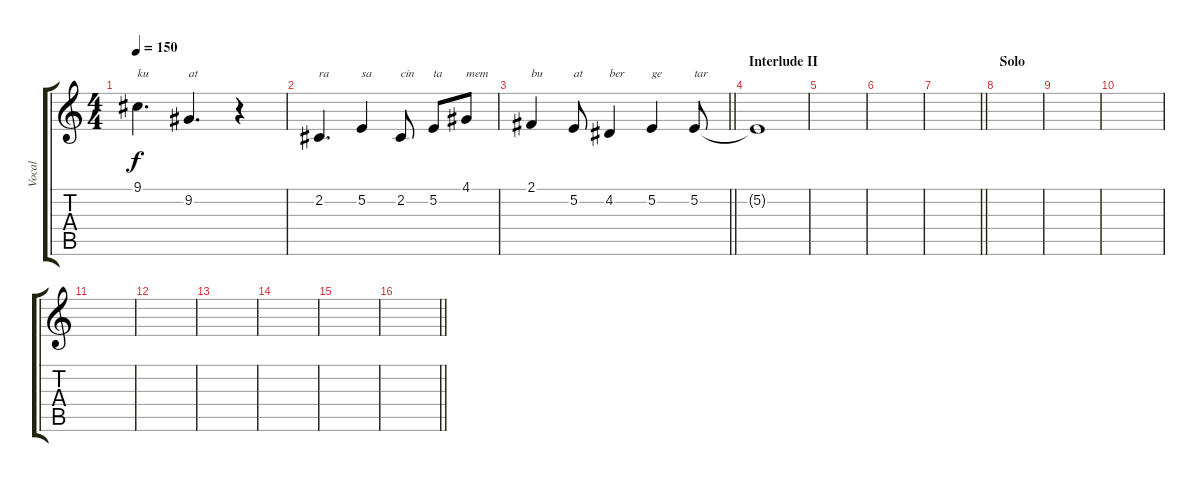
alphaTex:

\track ("Vocal" "Vocal") {instrument altosax}
\staff {score tabs}
\tuning (E4 B3 G3 D3 A2 E2) {hide}
\ts (4 4)
\tempo 150
\clef g2
\ks c
9.1.4{d txt "ku" dy f} 9.2.4{d txt "at"} r.4 |
2.2.4{d txt "ra"} 5.2.4{txt "sa"} 2.2.8{txt "cin"} 5.2.8{txt "ta"} 4.1.8{txt "mem"} |
\barLineRight lightlight
2.1.4{txt "bu"} 5.2.8{txt "at"} 4.2.4{txt "ber"} 5.2.4{txt "ge"} 5.2.8{txt "tar"} |
\section ("" "Interlude II")
5.2{t}.1 |
|
|
\barLineRight lightlight
|
\section ("" "Solo")
|
|
|
|
|
|
|
|
\barLineRight lightlight
